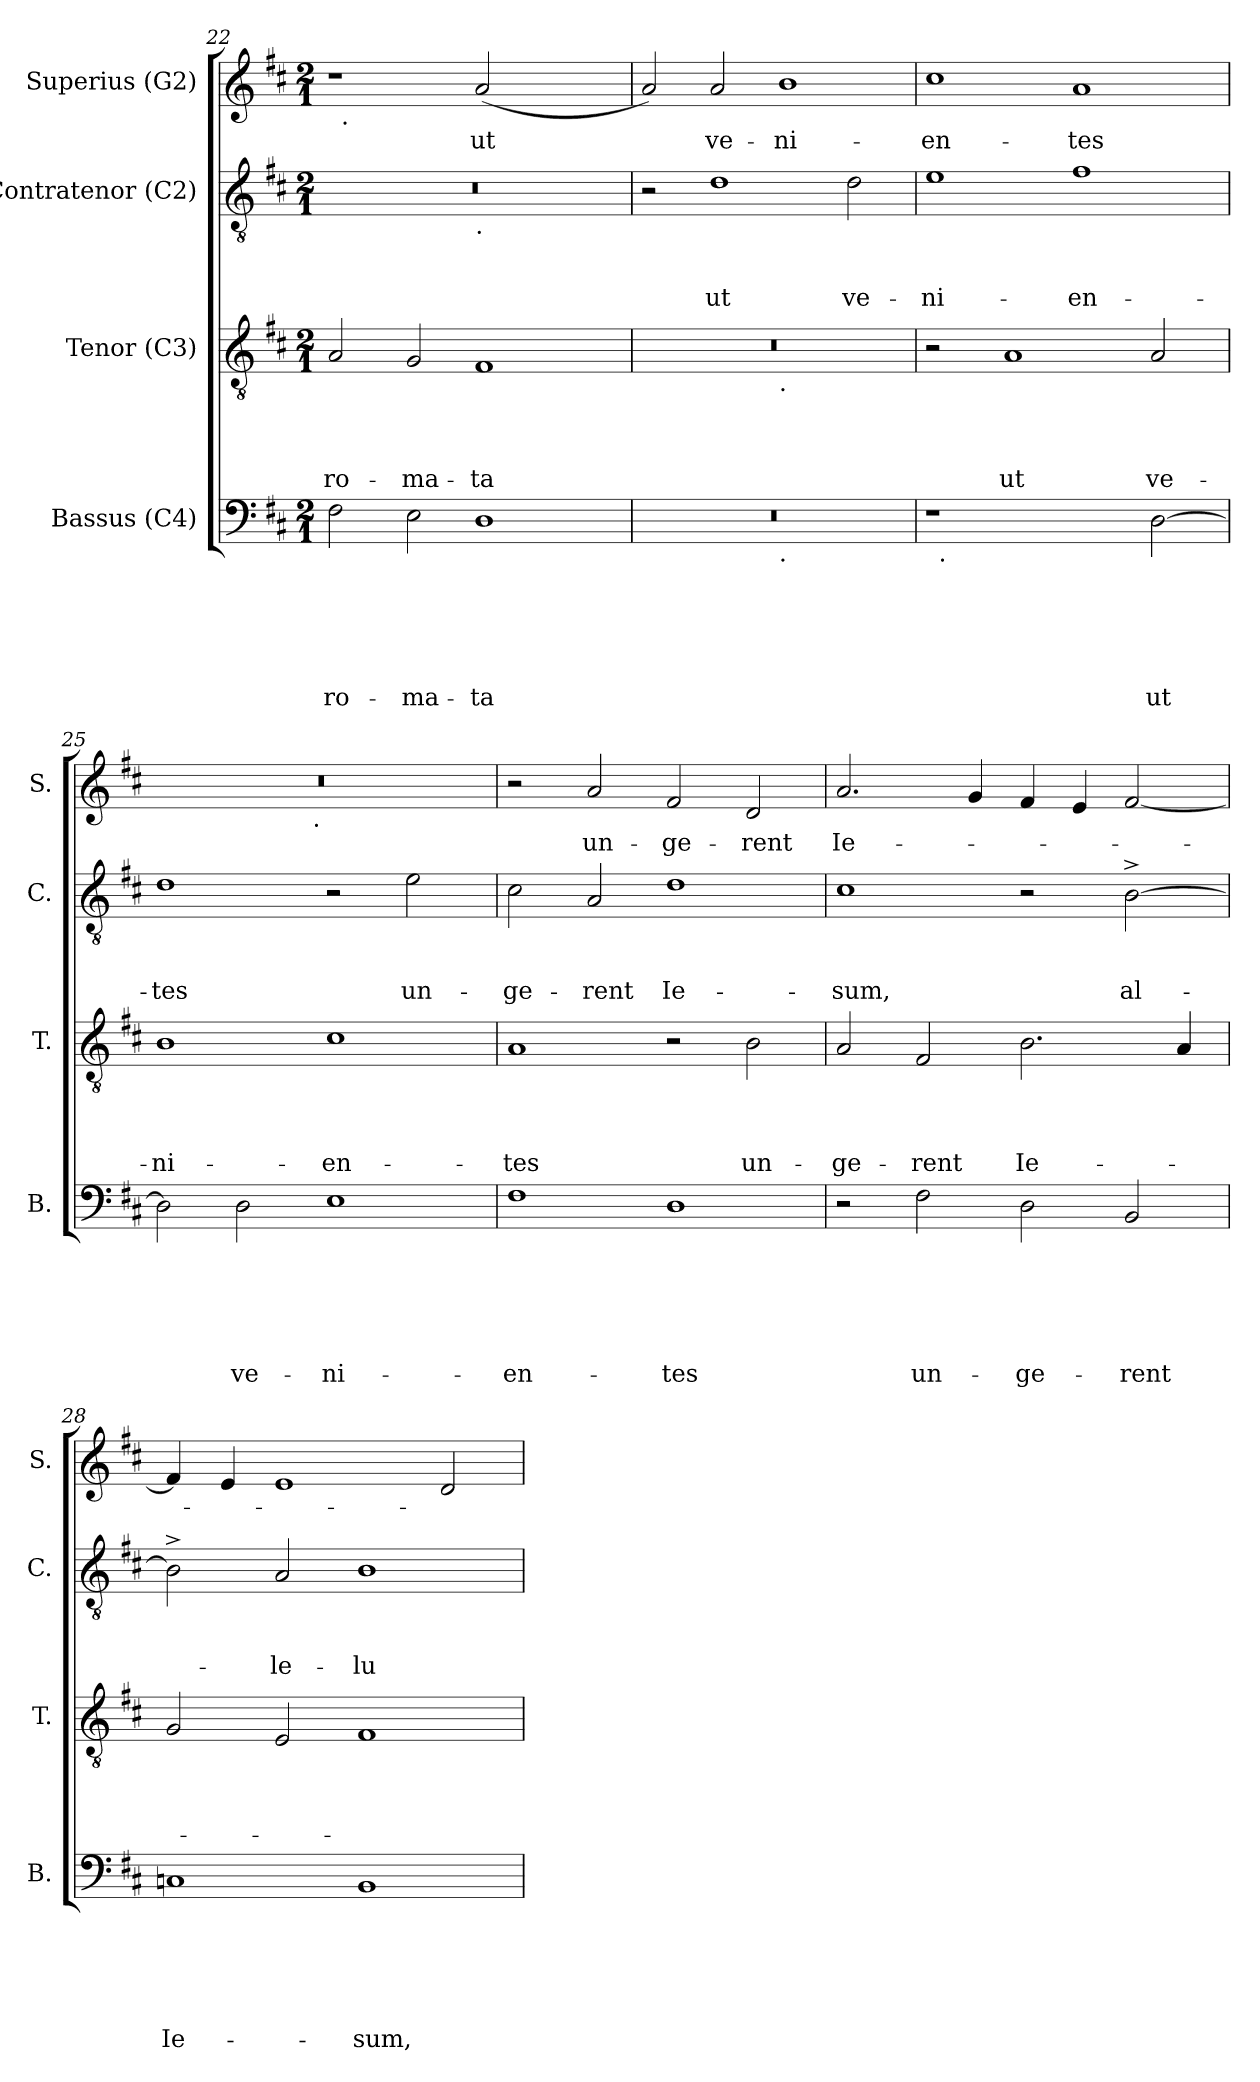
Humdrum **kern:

**kern	**text	**text	**text	**text	**text	**text	**kern	**text	**text	**text	**text	**kern	**text	**text	**text	**kern	**text
*part4	*part4	*part4	*part4	*part4	*part4	*part4	*part3	*part3	*part3	*part3	*part3	*part2	*part2	*part2	*part2	*part1	*part1
*staff4	*staff4	*staff4	*staff4	*staff4	*staff4	*staff4	*staff3	*staff3	*staff3	*staff3	*staff3	*staff2	*staff2	*staff2	*staff2	*staff1	*staff1
*I"Bassus (C4)	*	*	*	*	*	*	*I"Tenor (C3)	*	*	*	*	*I"Contratenor (C2)	*	*	*	*I"Superius (G2)	*
*I'B.	*	*	*	*	*	*	*I'T.	*	*	*	*	*I'C.	*	*	*	*I'S.	*
*clefF4	*	*	*	*	*	*	*clefGv2	*	*	*	*	*clefGv2	*	*	*	*clefG2	*
*k[f#c#]	*	*	*	*	*	*	*k[f#c#]	*	*	*	*	*k[f#c#]	*	*	*	*k[f#c#]	*
*D:	*	*	*	*	*	*	*D:	*	*	*	*	*D:	*	*	*	*D:	*
*M2/1	*	*	*	*	*	*	*M2/1	*	*	*	*	*M2/1	*	*	*	*M2/1	*
=22	=22	=22	=22	=22	=22	=22	=22	=22	=22	=22	=22	=22	=22	=22	=22	=22	=22
!	!	!	!	!	!	!LO:LY:b	!	!	!	!	!LO:LY:b	!	!	!	!	!	!
*	*	*	*	*	*	*	*	*	*	*	*	*^	*	*	*	*^	*
2F#\	.	.	.	.	.	-ro-	2A/	.	.	.	-ro-	0r	1ryy	.	.	.	1r	32ryy	.
!	!	!	!	!	!	!	!	!	!	!	!	!	!	!	!	!	!	!LO:TX:b:t=.	!
.	.	.	.	.	.	.	.	.	.	.	.	.	.	.	.	.	.	1ryy	.
!	!	!	!	!	!	!LO:LY:b	!	!	!	!	!LO:LY:b	!	!	!	!	!	!	!	!
2E\	.	.	.	.	.	-ma-	2G/	.	.	.	-ma-	.	.	.	.	.	.	.	.
!	!	!	!	!	!	!	!	!	!	!	!	!	!LO:TX:b:t=.	!	!	!	!	!	!
!	!	!	!	!	!	!LO:LY:b	!	!	!	!	!LO:LY:b	!	!	!	!	!	!	!	!LO:LY:b
1D	.	.	.	.	.	-ta	1F#	.	.	.	-ta	.	1ryy	.	.	.	(<2a/	.	ut
.	.	.	.	.	.	.	.	.	.	.	.	.	.	.	.	.	.	2ryy	.
.	.	.	.	.	.	.	.	.	.	.	.	.	.	.	.	.	2ryy	.	.
.	.	.	.	.	.	.	.	.	.	.	.	.	.	.	.	.	.	4...ryy	.
*	*	*	*	*	*	*	*	*	*	*	*	*v	*v	*	*	*	*	*	*
*	*	*	*	*	*	*	*	*	*	*	*	*	*	*	*	*v	*v	*
=23	=23	=23	=23	=23	=23	=23	=23	=23	=23	=23	=23	=23	=23	=23	=23	=23	=23
*^	*	*	*	*	*	*	*^	*	*	*	*	*	*	*	*	*	*
0r	1ryy	.	.	.	.	.	.	0r	1ryy	.	.	.	.	2r	.	.	.	2a/)	.
!	!	!	!	!	!	!	!	!	!	!	!	!	!	!	!	!	!LO:LY:b	!	!LO:LY:b
.	.	.	.	.	.	.	.	.	.	.	.	.	.	1d	.	.	ut	2a/	ve-
!	!	!	!	!	!	!	!	!	!LO:TX:b:t=.	!	!	!	!	!	!	!	!	!	!
!	!LO:TX:b:t=.	!	!	!	!	!	!	!	!	!	!	!	!	!	!	!	!	!	!
!	!	!	!	!	!	!	!	!	!	!	!	!	!	!	!	!	!	!	!LO:LY:b
.	1ryy	.	.	.	.	.	.	.	1ryy	.	.	.	.	.	.	.	.	1b	-ni-
!	!	!	!	!	!	!	!	!	!	!	!	!	!	!	!	!	!LO:LY:b	!	!
.	.	.	.	.	.	.	.	.	.	.	.	.	.	2d\	.	.	ve-	.	.
=24	=24	=24	=24	=24	=24	=24	=24	=24	=24	=24	=24	=24	=24	=24	=24	=24	=24	=24	=24
!	!	!	!	!	!	!	!	!	!	!	!	!	!	!	!	!	!LO:LY:b	!	!LO:LY:b
*	*	*	*	*	*	*	*	*v	*v	*	*	*	*	*	*	*	*	*	*
1r	32ryy	.	.	.	.	.	.	2r	.	.	.	.	1e	.	.	-ni-	1cc#	-en-
!	!LO:TX:b:t=.	!	!	!	!	!	!	!	!	!	!	!	!	!	!	!	!	!
.	1ryy	.	.	.	.	.	.	.	.	.	.	.	.	.	.	.	.	.
!	!	!	!	!	!	!	!	!	!	!	!	!LO:LY:b	!	!	!	!	!	!
.	.	.	.	.	.	.	.	1A	.	.	.	ut	.	.	.	.	.	.
!	!	!	!	!	!	!	!	!	!	!	!	!	!	!	!	!LO:LY:b	!	!LO:LY:b
2ryy	.	.	.	.	.	.	.	.	.	.	.	.	1f#	.	.	-en-	1a	-tes
.	2ryy	.	.	.	.	.	.	.	.	.	.	.	.	.	.	.	.	.
!	!	!	!	!	!	!	!LO:LY:b	!	!	!	!	!LO:LY:b	!	!	!	!	!	!
[>2D\	.	.	.	.	.	.	ut	2A/	.	.	.	ve-	.	.	.	.	.	.
.	4...ryy	.	.	.	.	.	.	.	.	.	.	.	.	.	.	.	.	.
=25	=25	=25	=25	=25	=25	=25	=25	=25	=25	=25	=25	=25	=25	=25	=25	=25	=25	=25
!	!	!	!	!	!	!	!	!	!	!	!	!LO:LY:b	!	!	!	!LO:LY:b	!	!
*v	*v	*	*	*	*	*	*	*	*	*	*	*	*	*	*	*	*^	*
2D\]	.	.	.	.	.	.	1B	.	.	.	-ni-	1d	.	.	-tes	0r	2ryy	.
!	!	!	!	!	!	!LO:LY:b	!	!	!	!	!	!	!	!	!	!	!	!
2D\	.	.	.	.	.	ve-	.	.	.	.	.	.	.	.	.	.	4...ryy	.
!	!	!	!	!	!	!	!	!	!	!	!	!	!	!	!	!	!LO:TX:b:t=.	!
.	.	.	.	.	.	.	.	.	.	.	.	.	.	.	.	.	1ryy	.
!	!	!	!	!	!	!LO:LY:b	!	!	!	!	!LO:LY:b	!	!	!	!	!	!	!
1E	.	.	.	.	.	-ni-	1c#	.	.	.	-en-	2r	.	.	.	.	.	.
!	!	!	!	!	!	!	!	!	!	!	!	!	!	!	!LO:LY:b	!	!	!
.	.	.	.	.	.	.	.	.	.	.	.	2e\	.	.	un-	.	.	.
.	.	.	.	.	.	.	.	.	.	.	.	.	.	.	.	.	32ryy	.
!!LO:LB:g=z
=26	=26	=26	=26	=26	=26	=26	=26	=26	=26	=26	=26	=26	=26	=26	=26	=26	=26	=26
!	!	!	!	!	!	!LO:LY:b	!	!	!	!	!LO:LY:b	!	!	!	!LO:LY:b	!	!	!
*	*	*	*	*	*	*	*	*	*	*	*	*	*	*	*	*v	*v	*
1F#	.	.	.	.	.	-en-	1A	.	.	.	-tes	2c#\	.	.	-ge-	2r	.
!	!	!	!	!	!	!	!	!	!	!	!	!	!	!	!LO:LY:b	!	!LO:LY:b
.	.	.	.	.	.	.	.	.	.	.	.	2A/	.	.	-rent	2a/	un-
!	!	!	!	!	!	!LO:LY:b	!	!	!	!	!	!	!	!	!LO:LY:b	!	!LO:LY:b
1D	.	.	.	.	.	-tes	2r	.	.	.	.	1d	.	.	Ie-	2f#/	-ge-
!	!	!	!	!	!	!	!	!	!	!	!LO:LY:b	!	!	!	!	!	!LO:LY:b
.	.	.	.	.	.	.	2B\	.	.	.	un-	.	.	.	.	2d/	-rent
=27	=27	=27	=27	=27	=27	=27	=27	=27	=27	=27	=27	=27	=27	=27	=27	=27	=27
!	!	!	!	!	!	!	!	!	!	!	!LO:LY:b	!	!	!	!LO:LY:b	!	!LO:LY:b
2r	.	.	.	.	.	.	2A/	.	.	.	-ge-	1c#	.	.	-sum,	2.a/	Ie-
!	!	!	!	!	!	!LO:LY:b	!	!	!	!	!LO:LY:b	!	!	!	!	!	!
2F#\	.	.	.	.	.	un-	2F#/	.	.	.	-rent	.	.	.	.	.	.
.	.	.	.	.	.	.	.	.	.	.	.	.	.	.	.	4g/	.
!	!	!	!	!	!	!LO:LY:b	!	!	!	!	!LO:LY:b	!	!	!	!	!	!
2D\	.	.	.	.	.	-ge-	2.B\	.	.	.	Ie-	2r	.	.	.	4f#/	.
.	.	.	.	.	.	.	.	.	.	.	.	.	.	.	.	4e/	.
!	!	!	!	!	!	!LO:LY:b	!	!	!	!	!	!	!	!	!LO:LY:b	!	!
2BB/	.	.	.	.	.	-rent	.	.	.	.	.	[>2B^>\	.	.	al-	[<2f#/	.
.	.	.	.	.	.	.	4A/	.	.	.	.	.	.	.	.	.	.
=28	=28	=28	=28	=28	=28	=28	=28	=28	=28	=28	=28	=28	=28	=28	=28	=28	=28
!	!	!	!	!	!	!LO:LY:b	!	!	!	!	!	!	!	!	!	!	!
1C	.	.	.	.	.	Ie-	2G/	.	.	.	.	2B^>\]	.	.	.	4f#/]	.
.	.	.	.	.	.	.	.	.	.	.	.	.	.	.	.	4e/	.
!	!	!	!	!	!	!	!	!	!	!	!	!	!	!	!LO:LY:b	!	!
.	.	.	.	.	.	.	2E/	.	.	.	.	2A/	.	.	-le-	1e	.
!	!	!	!	!	!	!LO:LY:b	!	!	!	!	!	!	!	!	!LO:LY:b	!	!
1BB	.	.	.	.	.	-sum,	1F#	.	.	.	.	1B	.	.	-lu-	.	.
.	.	.	.	.	.	.	.	.	.	.	.	.	.	.	.	2d/	.
=	=	=	=	=	=	=	=	=	=	=	=	=	=	=	=	=	=
*-	*-	*-	*-	*-	*-	*-	*-	*-	*-	*-	*-	*-	*-	*-	*-	*-	*-
